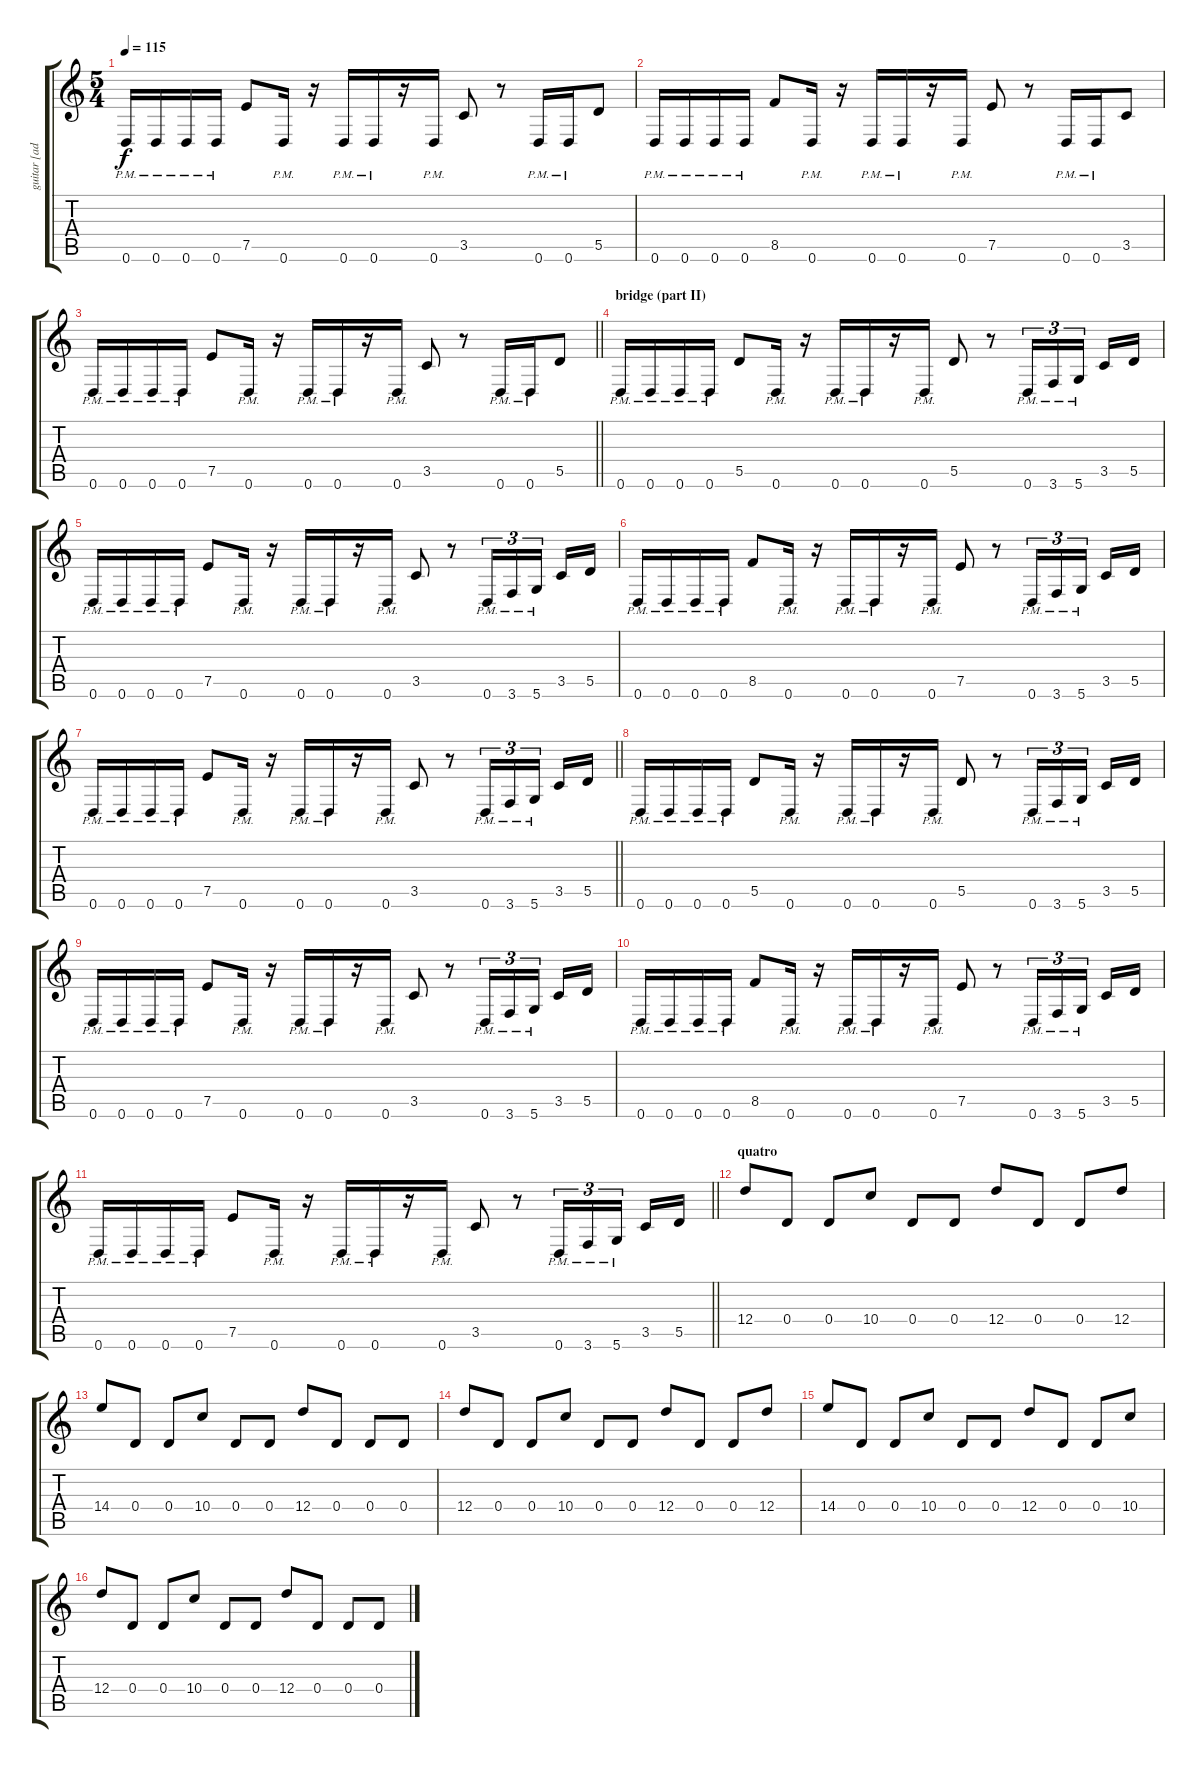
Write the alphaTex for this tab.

\track ("guitar [adam jones]" "guitar [ad") {instrument distortionguitar}
\staff {score tabs}
\tuning (E4 B3 G3 D3 A2 D2) {hide}
\ts (5 4)
\tempo 115
\clef g2
\ks c
0.6{pm}.16{dy f} 0.6{pm}.16 0.6{pm}.16 0.6{pm}.16 7.5.8 0.6{pm}.16 r.16 0.6{pm}.16 0.6{pm}.16 r.16 0.6{pm}.16 3.5.8 r.8 0.6{pm}.16 0.6{pm}.16 5.5.8 |
0.6{pm}.16 0.6{pm}.16 0.6{pm}.16 0.6{pm}.16 8.5.8 0.6{pm}.16 r.16 0.6{pm}.16 0.6{pm}.16 r.16 0.6{pm}.16 7.5.8 r.8 0.6{pm}.16 0.6{pm}.16 3.5.8 |
\barLineRight lightlight
0.6{pm}.16 0.6{pm}.16 0.6{pm}.16 0.6{pm}.16 7.5.8 0.6{pm}.16 r.16 0.6{pm}.16 0.6{pm}.16 r.16 0.6{pm}.16 3.5.8 r.8 0.6{pm}.16 0.6{pm}.16 5.5.8 |
\section ("" "bridge (part II)")
0.6{pm}.16 0.6{pm}.16 0.6{pm}.16 0.6{pm}.16 5.5.8 0.6{pm}.16 r.16 0.6{pm}.16 0.6{pm}.16 r.16 0.6{pm}.16 5.5.8 r.8 0.6{pm}.16{tu (3 2)} 3.6{pm}.16{tu (3 2)} 5.6{pm}.16{tu (3 2) beam splitsecondary} 3.5.16 5.5.16 |
0.6{pm}.16 0.6{pm}.16 0.6{pm}.16 0.6{pm}.16 7.5.8 0.6{pm}.16 r.16 0.6{pm}.16 0.6{pm}.16 r.16 0.6{pm}.16 3.5.8 r.8 0.6{pm}.16{tu (3 2)} 3.6{pm}.16{tu (3 2)} 5.6{pm}.16{tu (3 2) beam splitsecondary} 3.5.16 5.5.16 |
0.6{pm}.16 0.6{pm}.16 0.6{pm}.16 0.6{pm}.16 8.5.8 0.6{pm}.16 r.16 0.6{pm}.16 0.6{pm}.16 r.16 0.6{pm}.16 7.5.8 r.8 0.6{pm}.16{tu (3 2)} 3.6{pm}.16{tu (3 2)} 5.6{pm}.16{tu (3 2) beam splitsecondary} 3.5.16 5.5.16 |
\barLineRight lightlight
0.6{pm}.16 0.6{pm}.16 0.6{pm}.16 0.6{pm}.16 7.5.8 0.6{pm}.16 r.16 0.6{pm}.16 0.6{pm}.16 r.16 0.6{pm}.16 3.5.8 r.8 0.6{pm}.16{tu (3 2)} 3.6{pm}.16{tu (3 2)} 5.6{pm}.16{tu (3 2) beam splitsecondary} 3.5.16 5.5.16 |
0.6{pm}.16 0.6{pm}.16 0.6{pm}.16 0.6{pm}.16 5.5.8 0.6{pm}.16 r.16 0.6{pm}.16 0.6{pm}.16 r.16 0.6{pm}.16 5.5.8 r.8 0.6{pm}.16{tu (3 2)} 3.6{pm}.16{tu (3 2)} 5.6{pm}.16{tu (3 2) beam splitsecondary} 3.5.16 5.5.16 |
0.6{pm}.16 0.6{pm}.16 0.6{pm}.16 0.6{pm}.16 7.5.8 0.6{pm}.16 r.16 0.6{pm}.16 0.6{pm}.16 r.16 0.6{pm}.16 3.5.8 r.8 0.6{pm}.16{tu (3 2)} 3.6{pm}.16{tu (3 2)} 5.6{pm}.16{tu (3 2) beam splitsecondary} 3.5.16 5.5.16 |
0.6{pm}.16 0.6{pm}.16 0.6{pm}.16 0.6{pm}.16 8.5.8 0.6{pm}.16 r.16 0.6{pm}.16 0.6{pm}.16 r.16 0.6{pm}.16 7.5.8 r.8 0.6{pm}.16{tu (3 2)} 3.6{pm}.16{tu (3 2)} 5.6{pm}.16{tu (3 2) beam splitsecondary} 3.5.16 5.5.16 |
\barLineRight lightlight
0.6{pm}.16 0.6{pm}.16 0.6{pm}.16 0.6{pm}.16 7.5.8 0.6{pm}.16 r.16 0.6{pm}.16 0.6{pm}.16 r.16 0.6{pm}.16 3.5.8 r.8 0.6{pm}.16{tu (3 2)} 3.6{pm}.16{tu (3 2)} 5.6{pm}.16{tu (3 2) beam splitsecondary} 3.5.16 5.5.16 |
\section ("" "quatro")
12.4.8{volume 10 instrument electricguitarclean} 0.4.8 0.4.8 10.4.8 0.4.8 0.4.8 12.4.8 0.4.8 0.4.8 12.4.8 |
14.4.8 0.4.8 0.4.8 10.4.8 0.4.8 0.4.8 12.4.8 0.4.8 0.4.8 0.4.8 |
12.4.8 0.4.8 0.4.8 10.4.8 0.4.8 0.4.8 12.4.8 0.4.8 0.4.8 12.4.8 |
14.4.8 0.4.8 0.4.8 10.4.8 0.4.8 0.4.8 12.4.8 0.4.8 0.4.8 10.4.8 |
12.4.8 0.4.8 0.4.8 10.4.8 0.4.8 0.4.8 12.4.8 0.4.8 0.4.8 0.4.8
